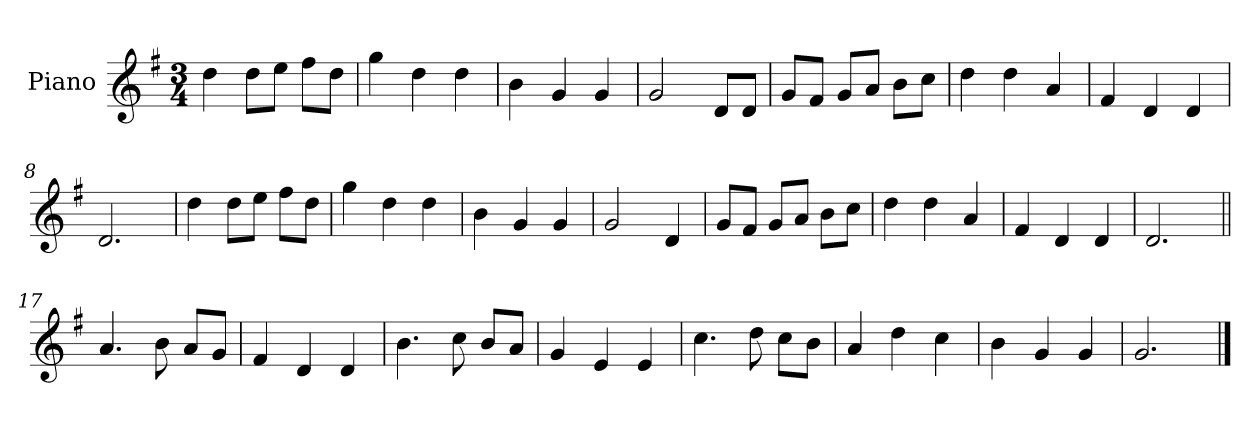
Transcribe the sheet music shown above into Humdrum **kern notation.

**kern
*part1
*staff1
*I"Piano
*I'Pno.
*clefG2
*k[f#]
*M3/4
=1
4dd\
8dd\L
8ee\J
8ff#\L
8dd\J
=2
4gg\
4dd\
4dd\
=3
4b\
4g/
4g/
=4
2g/
8d/L
8d/J
=5
8g/L
8f#/J
8g/L
8a/J
8b\L
8cc\J
=6
4dd\
4dd\
4a/
=7
4f#/
4d/
4d/
=8
2.d/
=9
4dd\
8dd\L
8ee\J
8ff#\L
8dd\J
!!LO:LB:g=z
=10
4gg\
4dd\
4dd\
=11
4b\
4g/
4g/
=12
2g/
4d/
=13
8g/L
8f#/J
8g/L
8a/J
8b\L
8cc\J
=14
4dd\
4dd\
4a/
=15
4f#/
4d/
4d/
=16
2.d/
=17||
4.a/
8b\
8a/L
8g/J
=18
4f#/
4d/
4d/
=19
4.b\
8cc\
8b/L
8a/J
!!LO:LB:g=z
=20
4g/
4e/
4e/
=21
4.cc\
8dd\
8cc\L
8b\J
=22
4a/
4dd\
4cc\
=23
4b\
4g/
4g/
=24
2.g/
==
*-
